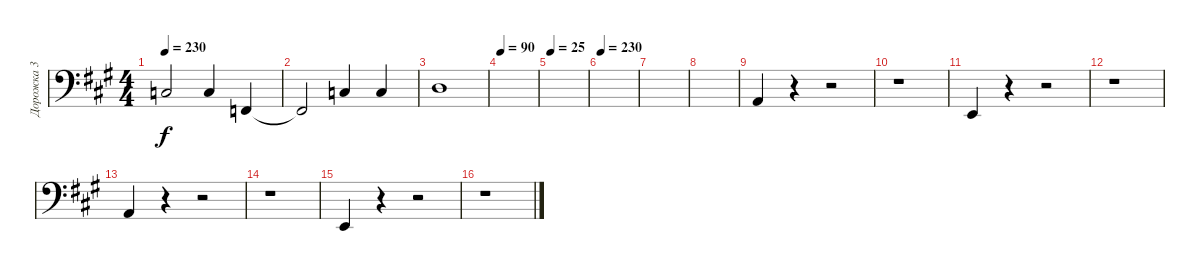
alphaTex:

\track ("Дорожка 3" "Дорожка 3") {instrument electricbassfinger}
\staff {score}
\tuning (G2 D2 A1 E1) {hide}
\ts (4 4)
\tempo 230
\clef f4
\ks a
3.3.2{dy f} 3.3.4 1.4.4 |
1.4{t}.2 3.3.4 3.3.4 |
0.2.1 |
\tempo 90
|
\tempo 25
|
\tempo 230
|
|
|
0.3.4 r.4 r.2 |
r.1 |
0.4.4 r.4 r.2 |
r.1 |
0.3.4 r.4 r.2 |
r.1 |
0.4.4 r.4 r.2 |
r.1
